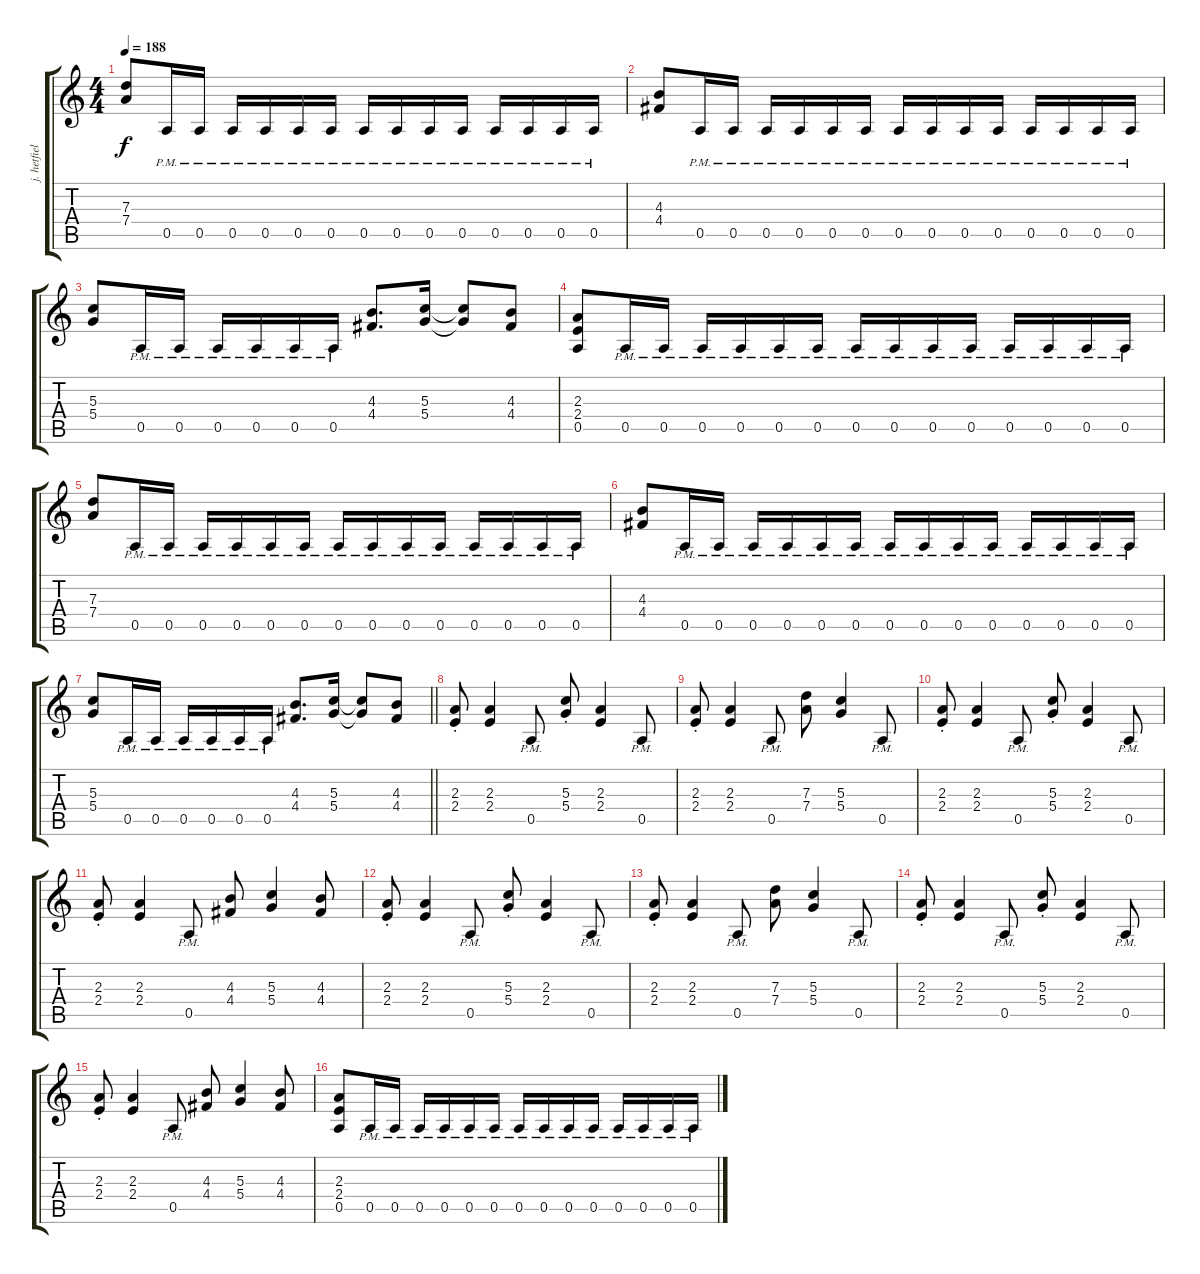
\track ("j. hetfield - rhythm guitar" "j. hetfiel") {instrument distortionguitar}
\staff {score tabs}
\tuning (E4 B3 G3 D3 A2 E2) {hide}
\ts (4 4)
\tempo 188
\clef g2
\ks c
(7.3 7.4).8{dy f} 0.5{pm}.16 0.5{pm}.16 0.5{pm}.16 0.5{pm}.16 0.5{pm}.16 0.5{pm}.16 0.5{pm}.16 0.5{pm}.16 0.5{pm}.16 0.5{pm}.16 0.5{pm}.16 0.5{pm}.16 0.5{pm}.16 0.5{pm}.16 |
(4.3 4.4).8 0.5{pm}.16 0.5{pm}.16 0.5{pm}.16 0.5{pm}.16 0.5{pm}.16 0.5{pm}.16 0.5{pm}.16 0.5{pm}.16 0.5{pm}.16 0.5{pm}.16 0.5{pm}.16 0.5{pm}.16 0.5{pm}.16 0.5{pm}.16 |
(5.3 5.4).8 0.5{pm}.16 0.5{pm}.16 0.5{pm}.16 0.5{pm}.16 0.5{pm}.16 0.5{pm}.16 (4.3 4.4).8{d} (5.3 5.4).16 (5.3{t} 5.4{t}).8 (4.3 4.4).8 |
(2.3 2.4 0.5).8 0.5{pm}.16 0.5{pm}.16 0.5{pm}.16 0.5{pm}.16 0.5{pm}.16 0.5{pm}.16 0.5{pm}.16 0.5{pm}.16 0.5{pm}.16 0.5{pm}.16 0.5{pm}.16 0.5{pm}.16 0.5{pm}.16 0.5{pm}.16 |
(7.3 7.4).8 0.5{pm}.16 0.5{pm}.16 0.5{pm}.16 0.5{pm}.16 0.5{pm}.16 0.5{pm}.16 0.5{pm}.16 0.5{pm}.16 0.5{pm}.16 0.5{pm}.16 0.5{pm}.16 0.5{pm}.16 0.5{pm}.16 0.5{pm}.16 |
(4.3 4.4).8 0.5{pm}.16 0.5{pm}.16 0.5{pm}.16 0.5{pm}.16 0.5{pm}.16 0.5{pm}.16 0.5{pm}.16 0.5{pm}.16 0.5{pm}.16 0.5{pm}.16 0.5{pm}.16 0.5{pm}.16 0.5{pm}.16 0.5{pm}.16 |
\barLineRight lightlight
(5.3 5.4).8 0.5{pm}.16 0.5{pm}.16 0.5{pm}.16 0.5{pm}.16 0.5{pm}.16 0.5{pm}.16 (4.3 4.4).8{d} (5.3 5.4).16 (5.3{t} 5.4{t}).8 (4.3 4.4).8 |
(2.3{st} 2.4{st}).8 (2.3 2.4).4 0.5{pm}.8 (5.3{st} 5.4{st}).8 (2.3 2.4).4 0.5{pm}.8 |
(2.3{st} 2.4{st}).8 (2.3 2.4).4 0.5{pm}.8 (7.3 7.4).8 (5.3 5.4).4 0.5{pm}.8 |
(2.3{st} 2.4{st}).8 (2.3 2.4).4 0.5{pm}.8 (5.3{st} 5.4{st}).8 (2.3 2.4).4 0.5{pm}.8 |
(2.3{st} 2.4{st}).8 (2.3 2.4).4 0.5{pm}.8 (4.3 4.4).8 (5.3 5.4).4 (4.3 4.4).8 |
(2.3{st} 2.4{st}).8 (2.3 2.4).4 0.5{pm}.8 (5.3{st} 5.4{st}).8 (2.3 2.4).4 0.5{pm}.8 |
(2.3{st} 2.4{st}).8 (2.3 2.4).4 0.5{pm}.8 (7.3 7.4).8 (5.3 5.4).4 0.5{pm}.8 |
(2.3{st} 2.4{st}).8 (2.3 2.4).4 0.5{pm}.8 (5.3{st} 5.4{st}).8 (2.3 2.4).4 0.5{pm}.8 |
(2.3{st} 2.4{st}).8 (2.3 2.4).4 0.5{pm}.8 (4.3 4.4).8 (5.3 5.4).4 (4.3 4.4).8 |
(2.3 2.4 0.5).8 0.5{pm}.16 0.5{pm}.16 0.5{pm}.16 0.5{pm}.16 0.5{pm}.16 0.5{pm}.16 0.5{pm}.16 0.5{pm}.16 0.5{pm}.16 0.5{pm}.16 0.5{pm}.16 0.5{pm}.16 0.5{pm}.16 0.5{pm}.16
